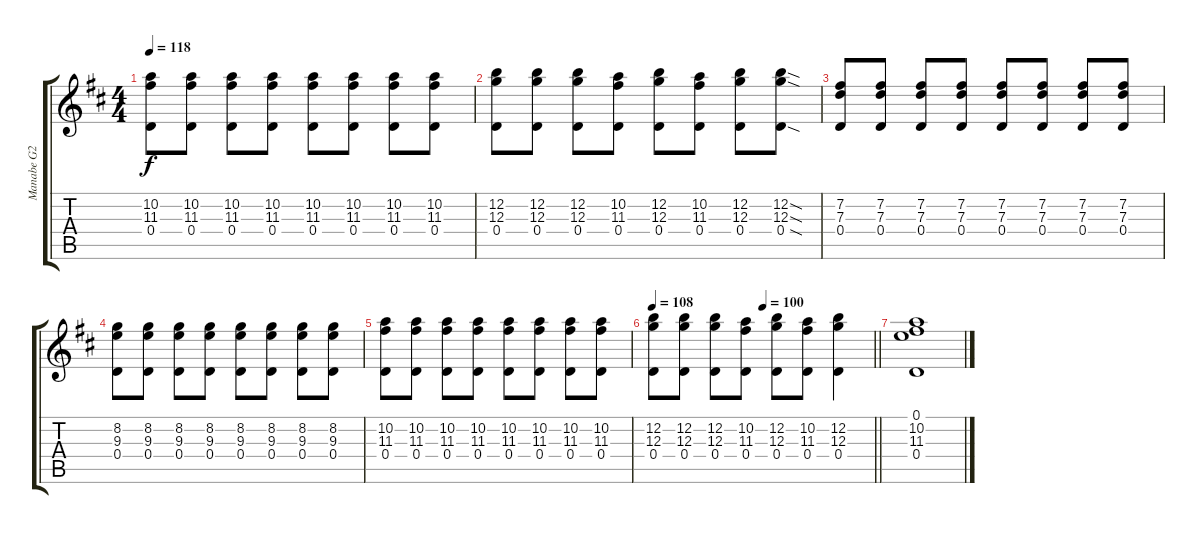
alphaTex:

\track ("Manabe G2" "Manabe G2") {instrument overdrivenguitar}
\staff {score tabs}
\tuning (E4 B3 G3 D3 A2 E2) {hide}
\ts (4 4)
\tempo 118
\clef g2
\ks d
(10.2 11.3 0.4).8{dy f} (10.2 11.3 0.4).8 (10.2 11.3 0.4).8 (10.2 11.3 0.4).8 (10.2 11.3 0.4).8 (10.2 11.3 0.4).8 (10.2 11.3 0.4).8 (10.2 11.3 0.4).8 |
(12.2 12.3 0.4).8 (12.2 12.3 0.4).8 (12.2 12.3 0.4).8 (10.2 11.3 0.4).8 (12.2 12.3 0.4).8 (10.2 11.3 0.4).8 (12.2 12.3 0.4).8 (12.2{sod} 12.3{sod} 0.4{sod}).8 |
(7.2 7.3 0.4).8 (7.2 7.3 0.4).8 (7.2 7.3 0.4).8 (7.2 7.3 0.4).8 (7.2 7.3 0.4).8 (7.2 7.3 0.4).8 (7.2 7.3 0.4).8 (7.2 7.3 0.4).8 |
(8.2 9.3 0.4).8 (8.2 9.3 0.4).8 (8.2 9.3 0.4).8 (8.2 9.3 0.4).8 (8.2 9.3 0.4).8 (8.2 9.3 0.4).8 (8.2 9.3 0.4).8 (8.2 9.3 0.4).8 |
(10.2 11.3 0.4).8 (10.2 11.3 0.4).8 (10.2 11.3 0.4).8 (10.2 11.3 0.4).8 (10.2 11.3 0.4).8 (10.2 11.3 0.4).8 (10.2 11.3 0.4).8 (10.2 11.3 0.4).8 |
\tempo 108
\tempo (100 0.5)
\barLineRight lightlight
(12.2 12.3 0.4).8 (12.2 12.3 0.4).8 (12.2 12.3 0.4).8 (10.2 11.3 0.4).8 (12.2 12.3 0.4).8 (10.2 11.3 0.4).8 (12.2 12.3 0.4).4 |
(0.1 10.2 11.3 0.4).1
